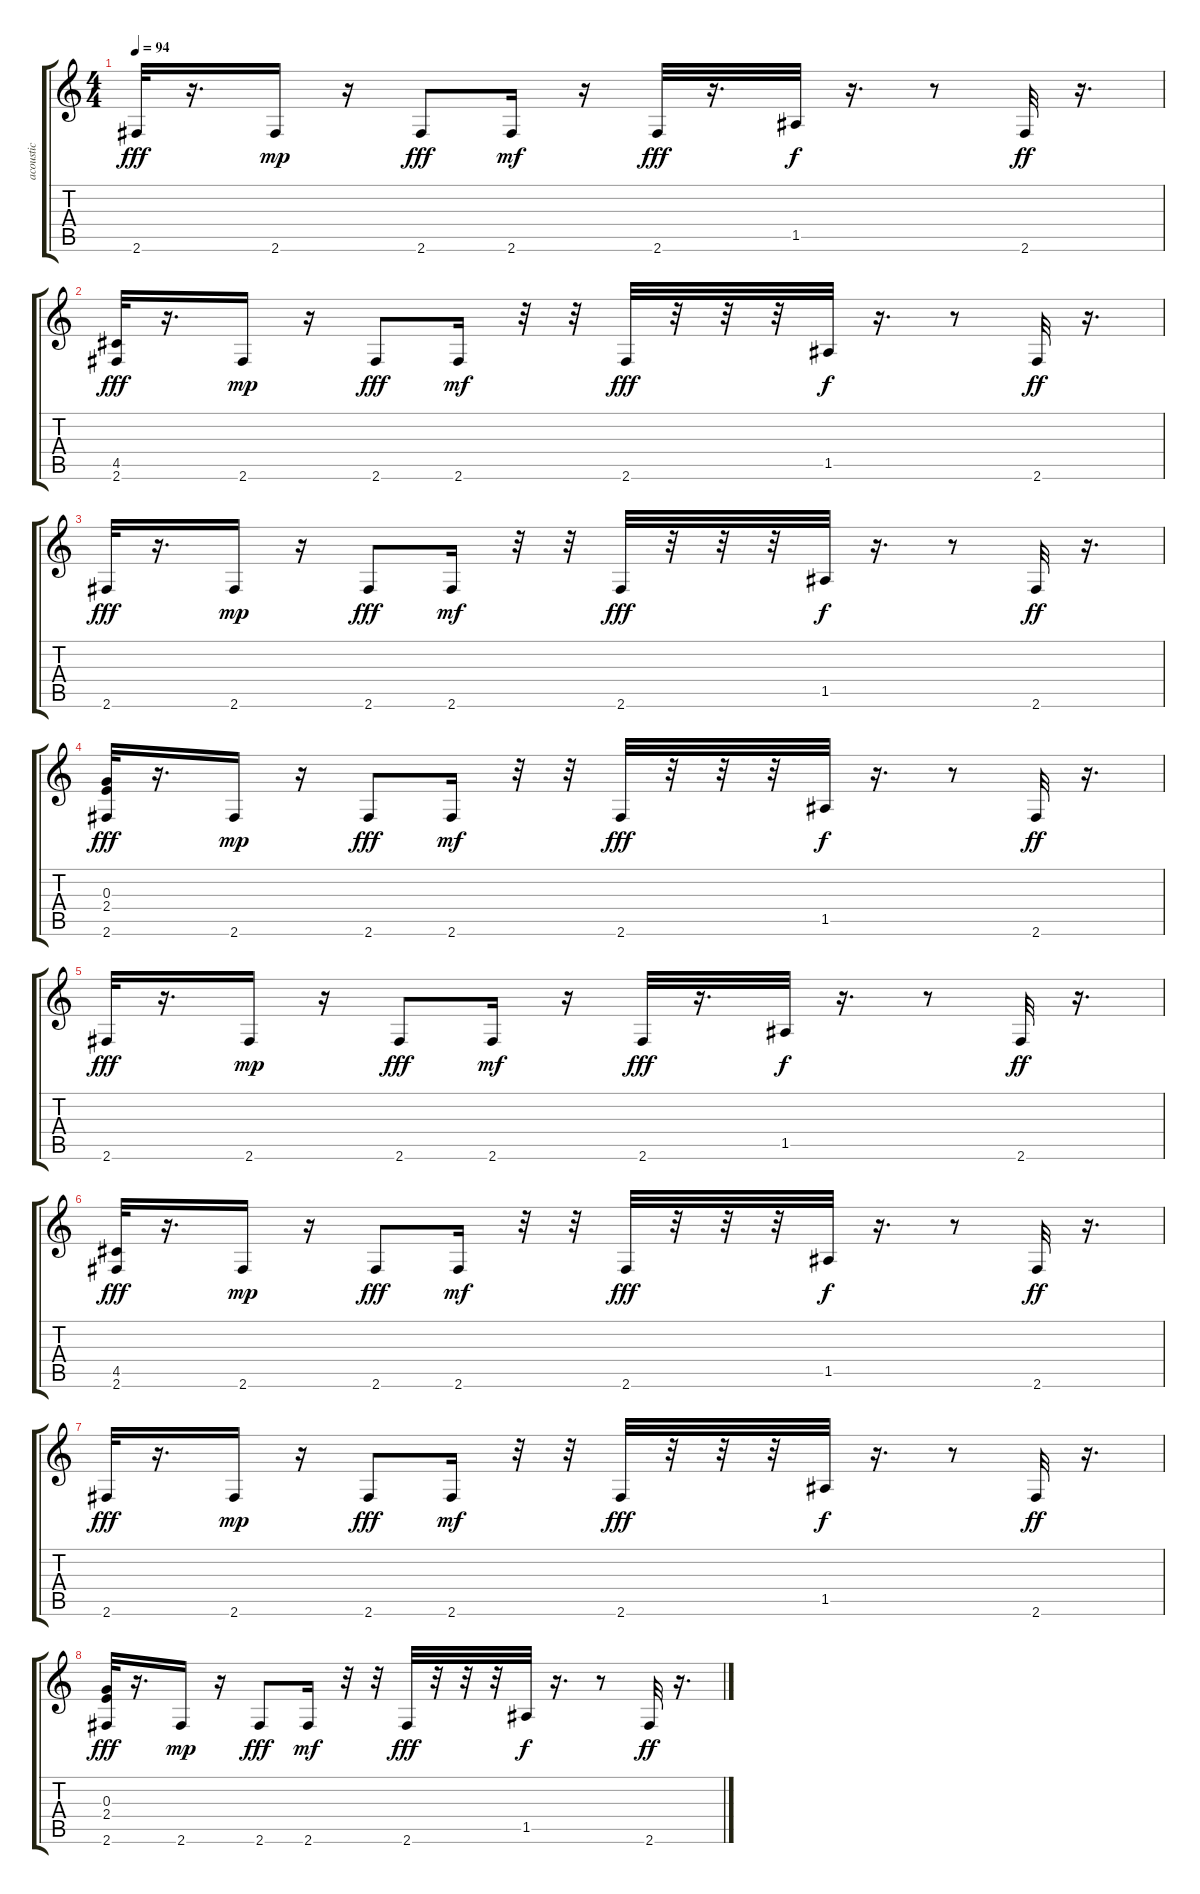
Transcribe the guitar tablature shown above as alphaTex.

\track ("acoustic" "acoustic") {instrument acousticguitarnylon}
\staff {score tabs}
\tuning (E4 B3 G3 D3 A2 E2) {hide}
\ts (4 4)
\tempo 94
\clef g2
\ks c
2.6.32{dy fff} r.16{d} 2.6.16{dy mp} r.16 2.6.8{dy fff} 2.6.16{dy mf} r.16 2.6.32{dy fff} r.16{d} 1.5.32{dy f} r.16{d} r.8 2.6.32{dy ff} r.16{d} |
(4.5 2.6).32{dy fff} r.16{d} 2.6.16{dy mp} r.16 2.6.8{dy fff} 2.6.16{dy mf} r.32 r.32 2.6.32{dy fff} r.32 r.32 r.32 1.5.32{dy f} r.16{d} r.8 2.6.32{dy ff} r.16{d} |
2.6.32{dy fff} r.16{d} 2.6.16{dy mp} r.16 2.6.8{dy fff} 2.6.16{dy mf} r.32 r.32 2.6.32{dy fff} r.32 r.32 r.32 1.5.32{dy f} r.16{d} r.8 2.6.32{dy ff} r.16{d} |
(0.3 2.4 2.6).32{dy fff} r.16{d} 2.6.16{dy mp} r.16 2.6.8{dy fff} 2.6.16{dy mf} r.32 r.32 2.6.32{dy fff} r.32 r.32 r.32 1.5.32{dy f} r.16{d} r.8 2.6.32{dy ff} r.16{d} |
2.6.32{dy fff} r.16{d} 2.6.16{dy mp} r.16 2.6.8{dy fff} 2.6.16{dy mf} r.16 2.6.32{dy fff} r.16{d} 1.5.32{dy f} r.16{d} r.8 2.6.32{dy ff} r.16{d} |
(4.5 2.6).32{dy fff} r.16{d} 2.6.16{dy mp} r.16 2.6.8{dy fff} 2.6.16{dy mf} r.32 r.32 2.6.32{dy fff} r.32 r.32 r.32 1.5.32{dy f} r.16{d} r.8 2.6.32{dy ff} r.16{d} |
2.6.32{dy fff} r.16{d} 2.6.16{dy mp} r.16 2.6.8{dy fff} 2.6.16{dy mf} r.32 r.32 2.6.32{dy fff} r.32 r.32 r.32 1.5.32{dy f} r.16{d} r.8 2.6.32{dy ff} r.16{d} |
(0.3 2.4 2.6).32{dy fff} r.16{d} 2.6.16{dy mp} r.16 2.6.8{dy fff} 2.6.16{dy mf} r.32 r.32 2.6.32{dy fff} r.32 r.32 r.32 1.5.32{dy f} r.16{d} r.8 2.6.32{dy ff} r.16{d}
